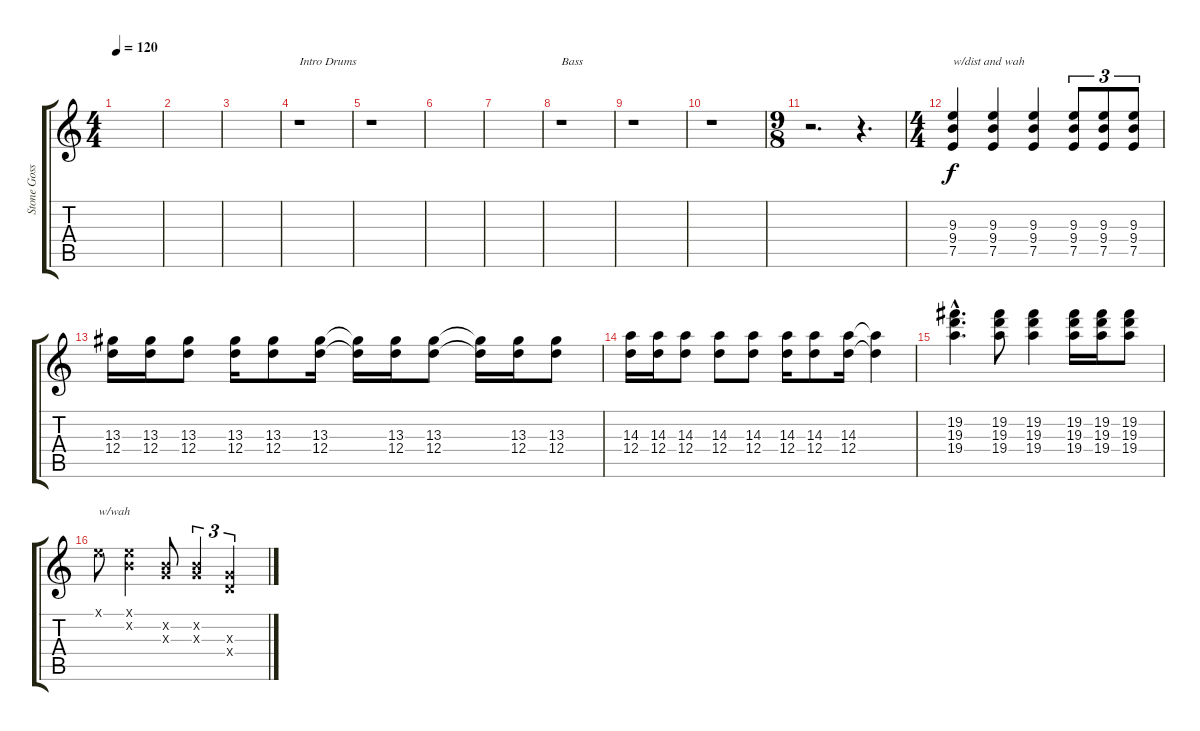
\track ("Stone Gossard" "Stone Goss") {instrument distortionguitar}
\staff {score tabs}
\tuning (E4 B3 G3 D3 A2 E2) {hide}
\ts (4 4)
\tempo 120
\clef g2
\ks c
|
|
|
r.1{txt "Intro Drums"} |
r.1 |
|
|
r.1{txt "Bass"} |
r.1 |
r.1 |
\ts (9 8)
r.2{d} r.4{d} |
\ts (4 4)
(9.3 9.4 7.5).4{txt "w/dist and wah"} (9.3 9.4 7.5).4 (9.3 9.4 7.5).4 (9.3 9.4 7.5).8{tu (3 2)} (9.3 9.4 7.5).8{tu (3 2)} (9.3 9.4 7.5).8{tu (3 2)} |
(13.3 12.4).16 (13.3 12.4).16 (13.3 12.4).8 (13.3 12.4).16 (13.3 12.4).8 (13.3 12.4).16 (13.3{t} 12.4{t}).16 (13.3 12.4).16 (13.3 12.4).8 (13.3{t} 12.4{t}).16 (13.3 12.4).16 (13.3 12.4).8 |
(14.3 12.4).16 (14.3 12.4).16 (14.3 12.4).8 (14.3 12.4).8 (14.3 12.4).8 (14.3 12.4).16 (14.3 12.4).8 (14.3 12.4).16 (14.3{t} 12.4{t}).4 |
(19.2{hac} 19.3{hac} 19.4{hac}).4{d} (19.2 19.3 19.4).8 (19.2 19.3 19.4).4 (19.2 19.3 19.4).16 (19.2 19.3 19.4).16 (19.2 19.3 19.4).8 |
0.1{x}.8{txt "w/wah"} (0.1{x} 0.2{x}).4 (0.2{x} 0.3{x}).8 (0.2{x} 0.3{x}).4{tu (3 2)} (0.3{x} 0.4{x}).2{tu (3 2)}
